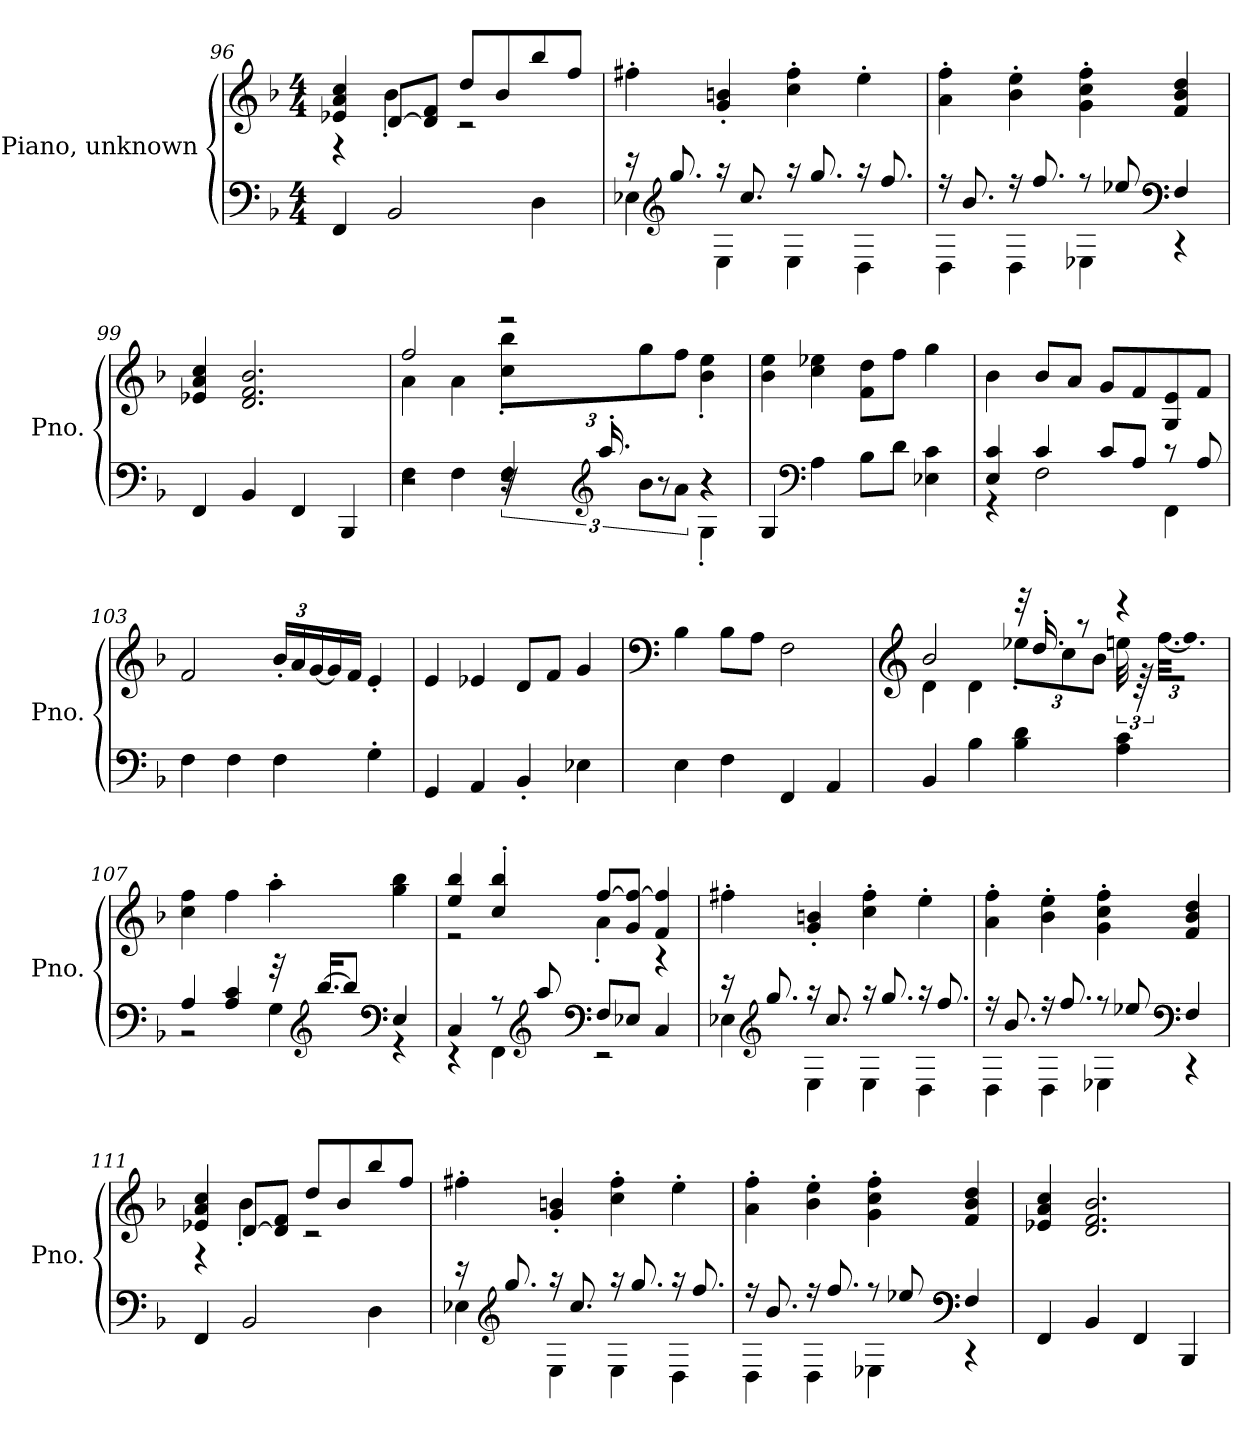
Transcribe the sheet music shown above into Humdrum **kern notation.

**kern	**kern
*part1	*part1
*staff2	*staff1
*I"Piano, unknown	*
*I'Pno.	*
*clefF4	*clefG2
*k[b-]	*k[b-]
*M4/4	*M4/4
=96	=96
*	*^
4FF/	4e-X/ 4a/ 4cc/	4r
2BB-/	[8d/L	4b-'\
.	8d/] 8f/J	.
.	8dd/L	2r
.	8b-/	.
4D\	8bb-/	.
.	8ff/J	.
*	*v	*v
!!LO:LB:g=z
=97	=97
*^	*
16r	4E-X\	4ff#X'\
*clefG2	*	*
8.gg/	.	.
16r	4E-\	4g/' 4bn/'
8.cc/	.	.
16r	4E-\	4cc\' 4ff#\'
8.gg/	.	.
16r	4D\	4ee'\
8.ff/	.	.
=98	=98	=98
16r	4D\	4a\' 4ff\'
8.b-/	.	.
16r	4D\	4b-\' 4ee\'
8.ff/	.	.
8r	4E-X\	4g\' 4cc\' 4ff\'
8ee-X/	.	.
*clefF4	*	*
4F/	4r	4f/ 4b-/ 4dd/
*v	*v	*
=99	=99
4FF/	4e-X/ 4a/ 4cc/
4BB-/	2.d/ 2.f/ 2.b-/
4FF/	.
4BBB-/	.
=100	=100
*^	*^
*	*^	*	*
2r	4F\	2r	2ff/	4a\
.	4F\	.	.	4a\
*	*	*	*	*Xbrackettup
32r	12r	4F/	2r	12cc\' 12bb-\'L
*clefG2	*	*	*	*
16.aa'/	.	.	.	.
.	12b-\L	.	.	12gg\
8r	.	.	.	.
.	12a\J	.	.	12ff\J
4r	4G'\	4r	.	4b-\' 4ee\'
*v	*v	*v	*	*
*	*v	*v
!!LO:PB:g=z
=101	=101
4G/	4b-\ 4ee\
*clefF4	*
4A\	4cc\ 4ee-X\
8B-\L	8f\ 8dd\L
8d\J	8ff\J
4E-X\ 4c\	4gg\
=102	=102
*^	*
4E/ 4c/	4r	4b-\
4c/	2F\	8b-/L
.	.	8a/J
8c/L	.	8g/L
8A/J	.	8f/
8r	4FF\	8G/ 8e/
8A/	.	8f/J
*v	*v	*
=103	=103
4F\	2f/
4F\	.
4F\	24b-'/LL
.	24a/
.	[24g/
.	16g/]
.	16f/JJ
4G'\	4e'/
=104	=104
4GG/	4e/
4AA/	4e-X/
4BB-'/	8d/L
.	8f/J
4E-X\	4g/
=105	=105
*	*clefF4
4E\	4B-\
4F\	8B-\L
.	8A\J
4FF/	2F\
4AA/	.
!!LO:LB:g=z
=106	=106
*	*clefG2
*	*^
4BB-/	2b-/	4d\
4B-\	.	4d\
4B-\ 4d\	32r	12ee-X'\L
.	16.dd'/	.
.	.	12cc\
.	8r	.
.	.	12b-\J
*	*	*brackettup
4A\ 4c\	4r	48een\
.	.	96r
.	.	[48.ff\KKL
.	.	8.ff\J]
*	*v	*v
=107	=107
*^	*
4A/	2r	4cc\ 4ff\
4A/ 4c/	.	4ff\
32r	4G\	4aa'\
*clefG2	*	*
[16.bb-/KL	.	.
8bb-/J]	.	.
*clefF4	*	*
4E/	4r	4gg\ 4bb-\
=108	=108	=108
*	*	*^
4C/	4r	4ee/ 4bb-/	2r
8r	4FF\	4cc/' 4bb-/'	.
*clefG2	*	*	*
8aa/	.	.	.
*clefF4	*	*	*
8F/L	2r	[8ff/L	4a'\
8E-X/J	.	8g/ 8ff/_J	.
4C/	.	4f/ 4ff/]	4r
*	*	*v	*v
!!LO:LB:g=z
=109	=109	=109
16r	4E-X\	4ff#X'\
*clefG2	*	*
8.gg/	.	.
16r	4E-\	4g/' 4bn/'
8.cc/	.	.
16r	4E-\	4cc\' 4ff#\'
8.gg/	.	.
16r	4D\	4ee'\
8.ff/	.	.
=110	=110	=110
16r	4D\	4a\' 4ff\'
8.b-/	.	.
16r	4D\	4b-\' 4ee\'
8.ff/	.	.
8r	4E-X\	4g\' 4cc\' 4ff\'
8ee-X/	.	.
*clefF4	*	*
4F/	4r	4f/ 4b-/ 4dd/
*v	*v	*
=111	=111
*	*^
4FF/	4e-X/ 4a/ 4cc/	4r
2BB-/	[8d/L	4b-'\
.	8d/] 8f/J	.
.	8dd/L	2r
.	8b-/	.
4D\	8bb-/	.
.	8ff/J	.
*	*v	*v
!!LO:LB:g=z
=112	=112
*^	*
16r	4E-X\	4ff#X'\
*clefG2	*	*
8.gg/	.	.
16r	4E-\	4g/' 4bn/'
8.cc/	.	.
16r	4E-\	4cc\' 4ff#\'
8.gg/	.	.
16r	4D\	4ee'\
8.ff/	.	.
=113	=113	=113
16r	4D\	4a\' 4ff\'
8.b-/	.	.
16r	4D\	4b-\' 4ee\'
8.ff/	.	.
8r	4E-X\	4g\' 4cc\' 4ff\'
8ee-X/	.	.
*clefF4	*	*
4F/	4r	4f/ 4b-/ 4dd/
*v	*v	*
=114	=114
4FF/	4e-X/ 4a/ 4cc/
4BB-/	2.d/ 2.f/ 2.b-/
4FF/	.
4BBB-/	.
=	=
*-	*-
